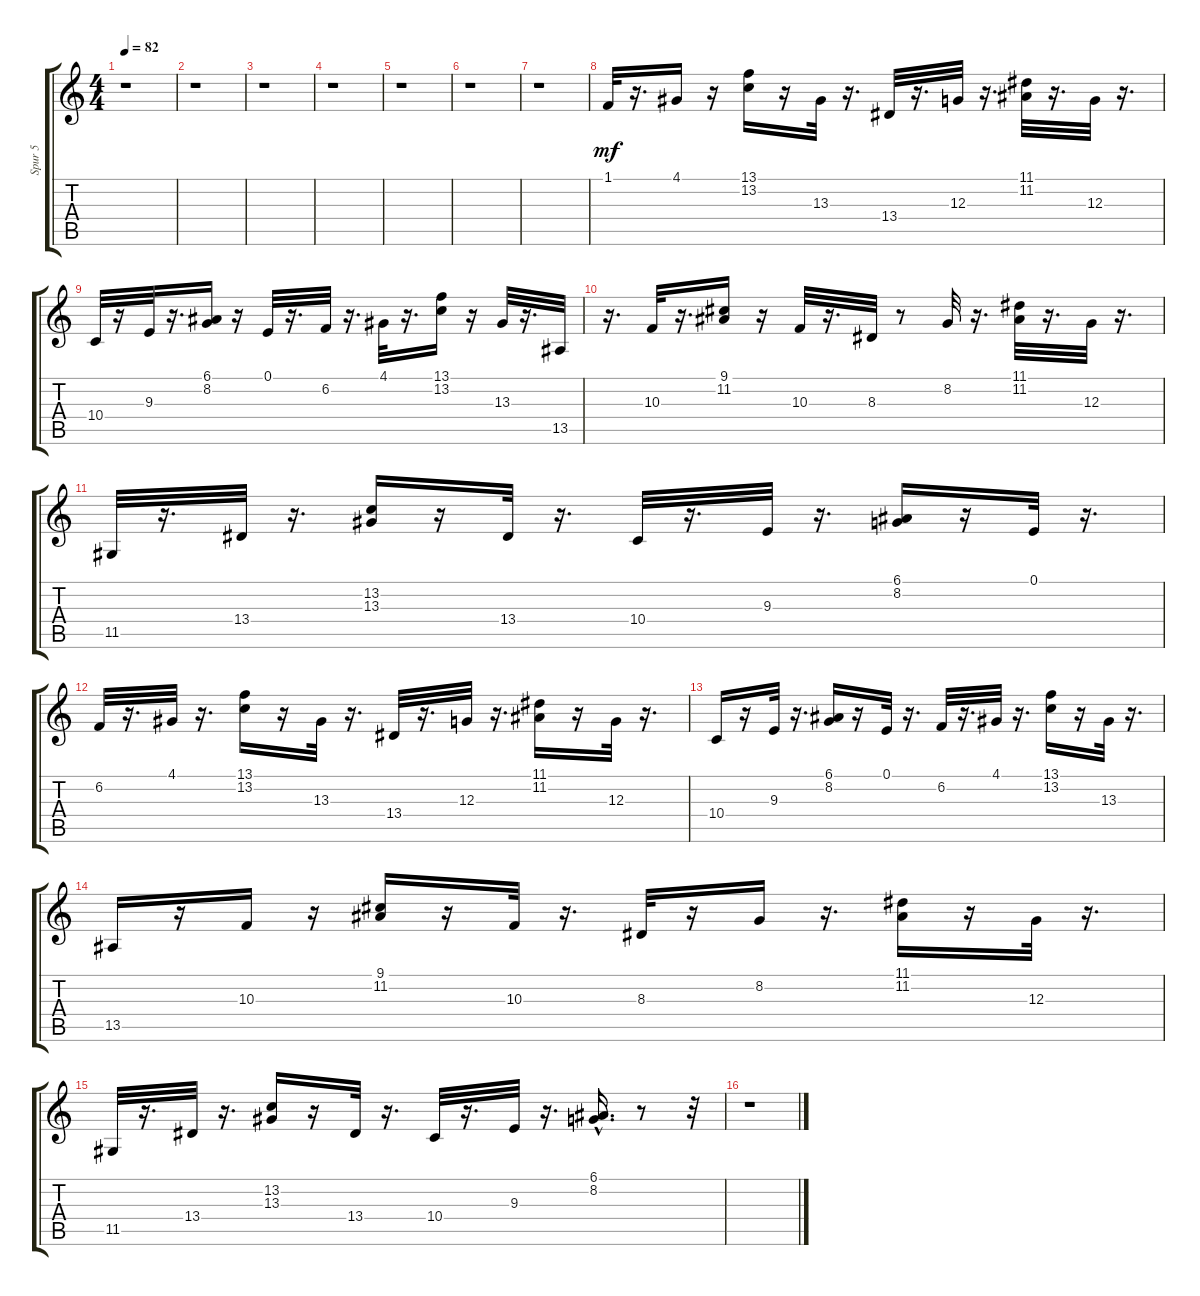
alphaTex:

\track ("Spur 5" "Spur 5") {instrument pizzicatostrings}
\staff {score tabs}
\tuning (E4 B3 G3 D3 A2 E2) {hide}
\ts (4 4)
\tempo 82
\clef g2
\ks c
r.1{dy mf} |
r.1 |
r.1 |
r.1 |
r.1 |
r.1 |
r.1 |
1.1.32{volume 11 instrument pizzicatostrings} r.16{d} 4.1.16 r.16 (13.1 13.2).16 r.16 13.3.32 r.16{d} 13.4.32 r.16{d} 12.3.32 r.16{d} (11.1 11.2).32 r.16{d} 12.3.32 r.16{d} |
10.4.32 r.16 9.3.32 r.16{d} (6.1 8.2).16 r.16 0.1.32 r.16{d} 6.2.32 r.16{d} 4.1.32 r.16{d} (13.1 13.2).16 r.16 13.3.32 r.16{d} 13.5.32 |
r.16{d} 10.3.32 r.16{d} (9.1 11.2).16 r.16 10.3.32 r.16{d} 8.3.32 r.8 8.2.32 r.16{d} (11.1 11.2).32 r.16{d} 12.3.32 r.16{d} |
11.5.32 r.16{d} 13.4.32 r.16{d} (13.2 13.3).16 r.16 13.4.32 r.16{d} 10.4.32 r.16{d} 9.3.32 r.16{d} (6.1 8.2).16 r.16 0.1.32 r.16{d} |
6.2.32 r.16{d} 4.1.32 r.16{d} (13.1 13.2).16 r.16 13.3.32 r.16{d} 13.4.32 r.16{d} 12.3.32 r.16{d} (11.1 11.2).16 r.16 12.3.32 r.16{d} |
10.4.16 r.16 9.3.32 r.16{d} (6.1 8.2).16 r.16 0.1.32 r.16{d} 6.2.32 r.16{d} 4.1.32 r.16{d} (13.1 13.2).16 r.16 13.3.32 r.16{d} |
13.5.16 r.16 10.3.16 r.16 (9.1 11.2).16 r.16 10.3.32 r.16{d} 8.3.32 r.16 8.2.16 r.16{d} (11.1 11.2).16 r.16 12.3.32 r.16{d} |
11.5.32 r.16{d} 13.4.32 r.16{d} (13.2 13.3).16 r.16 13.4.32 r.16{d} 10.4.32 r.16{d} 9.3.32 r.16{d} (6.1{hac} 8.2).16{d} r.8 r.32 |
r.1
